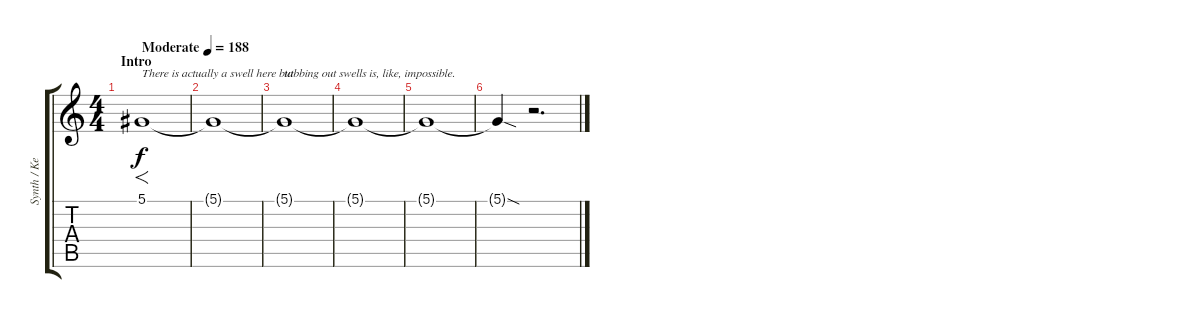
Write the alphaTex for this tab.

\track ("Synth / Keyboard II" "Synth / Ke") {instrument lead1square}
\staff {score tabs}
\tuning (Eb4 Bb3 Gb3 Db3 Ab2 Db2) {hide}
\ts (4 4)
\section ("" "Intro")
\tempo (188 "Moderate")
\clef g2
\ks c
5.1.1{f txt "There is actually a swell here but" dy f instrument lead1square} |
5.1{t}.1 |
5.1{t}.1{txt "tabbing out swells is, like, impossible."} |
5.1{t}.1 |
5.1{t}.1 |
5.1{sod t}.4 r.2{d}
